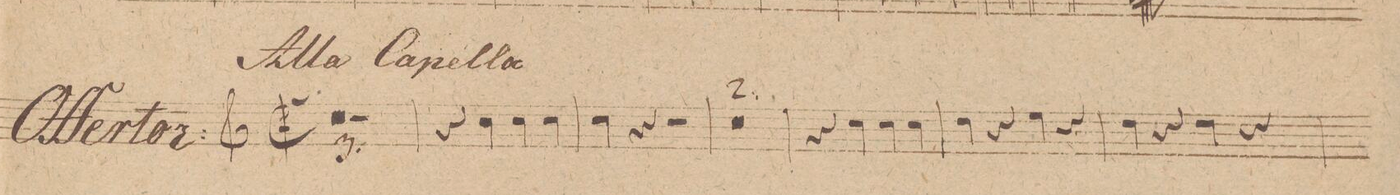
**kern
*I"Corno 1mo in C.
*clefG2
*k[]
*met(c|)
*M2/2
0r
=2
=3
1r
=4
4r
4cc\
4cc\
4cc\
=5
4cc\
4r
2r
=6
0r
=7
=8
4r
4cc\
4cc\
4cc\
=9
4dd\
4r
4ee\
4r
=10
4dd\
4r
4dd\
4r
=11
*-
